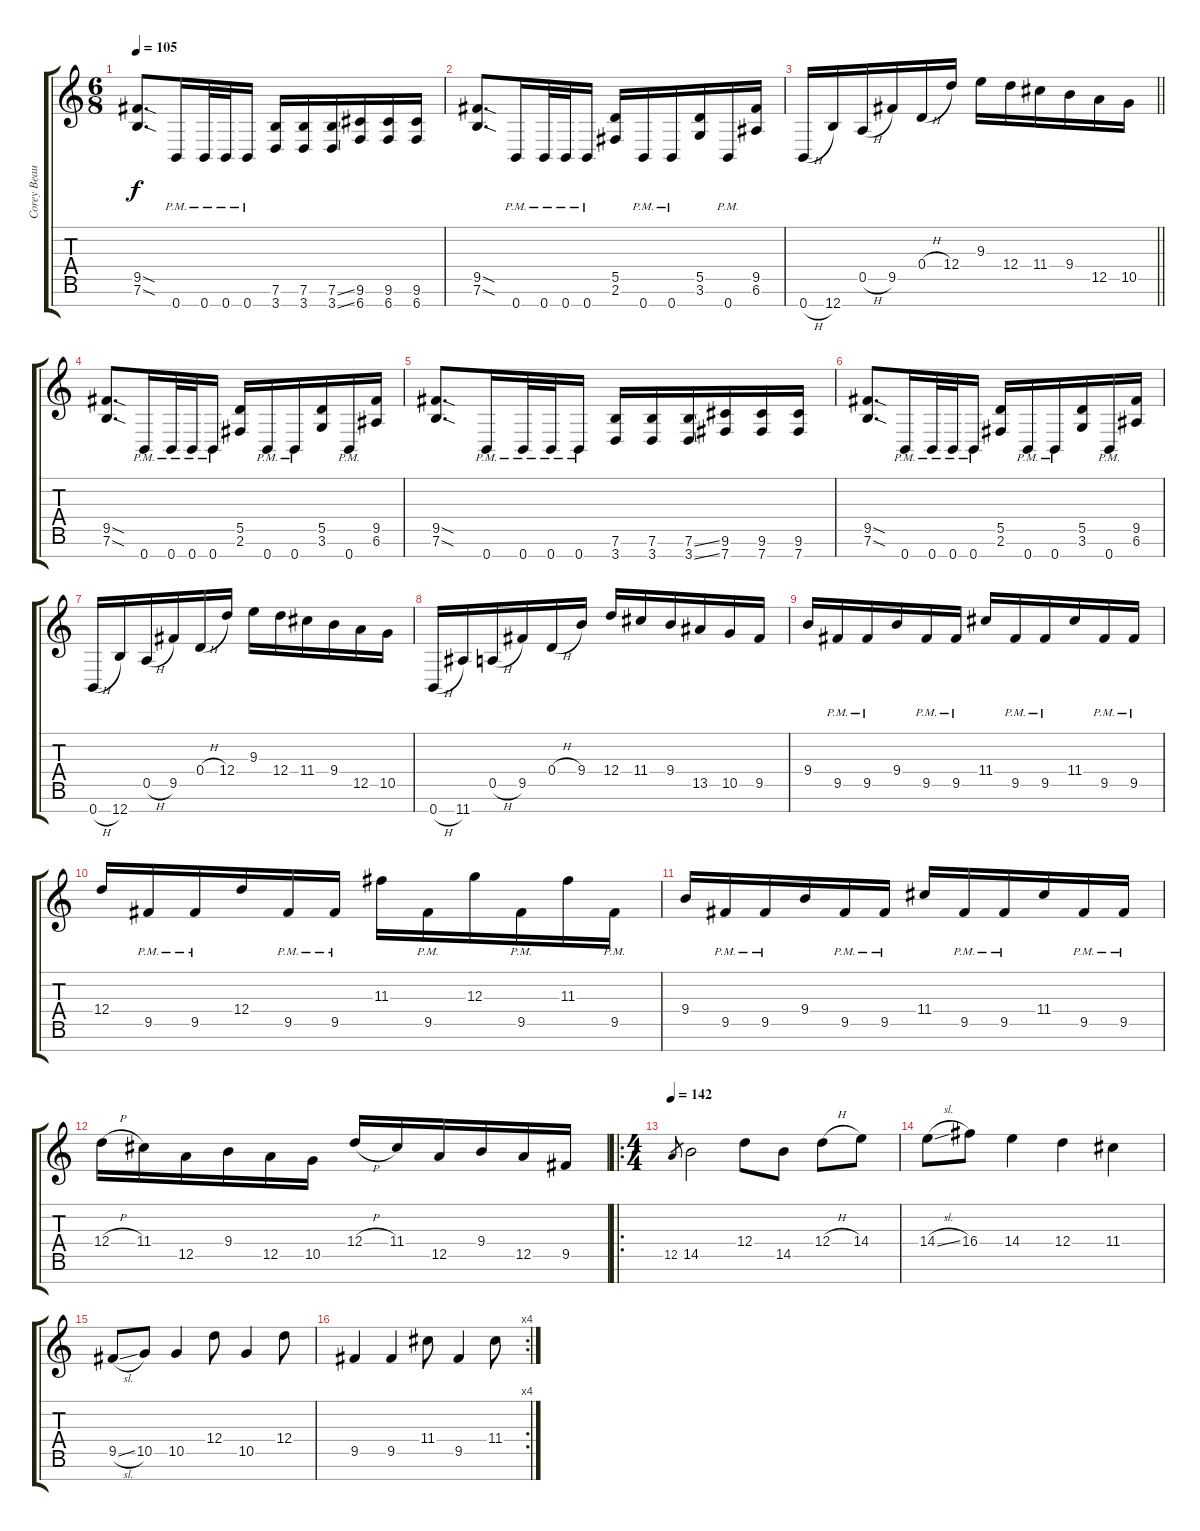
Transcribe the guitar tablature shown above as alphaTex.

\track ("Corey Beaulieu" "Corey Beau") {instrument distortionguitar}
\staff {score tabs}
\tuning (E4 B3 G3 D3 A2 E2 B1) {hide}
\ts (6 8)
\tempo 105
\clef g2
\ks c
(9.5{sod} 7.6{sod}).8{d dy f} 0.7{pm}.16 0.7{pm}.32 0.7{pm}.32 0.7{pm}.16 (7.6 3.7).16 (7.6 3.7).16 (7.6{ss} 3.7{ss}).16 (9.6 6.7).16 (9.6 6.7).16 (9.6 6.7).16 |
(9.5{sod} 7.6{sod}).8{d} 0.7{pm}.16 0.7{pm}.32 0.7{pm}.32 0.7{pm}.16 (5.5 2.6).16 0.7{pm}.16 0.7{pm}.16 (5.5 3.6).16 0.7{pm}.16 (9.5 6.6).16 |
\barLineRight lightlight
0.7{h}.16 12.7.16 0.5{h}.16 9.5.16 0.4{h}.16 12.4.16 9.3.16 12.4.16 11.4.16 9.4.16 12.5.16 10.5.16 |
(9.5{sod} 7.6{sod}).8{d} 0.7{pm}.16 0.7{pm}.32 0.7{pm}.32 0.7{pm}.16 (5.5 2.6).16 0.7{pm}.16 0.7{pm}.16 (5.5 3.6).16 0.7{pm}.16 (9.5 6.6).16 |
(9.5{sod} 7.6{sod}).8{d} 0.7{pm}.16 0.7{pm}.32 0.7{pm}.32 0.7{pm}.16 (7.6 3.7).16 (7.6 3.7).16 (7.6{ss} 3.7{ss}).16 (9.6 7.7).16 (9.6 7.7).16 (9.6 7.7).16 |
(9.5{sod} 7.6{sod}).8{d} 0.7{pm}.16 0.7{pm}.32 0.7{pm}.32 0.7{pm}.16 (5.5 2.6).16 0.7{pm}.16 0.7{pm}.16 (5.5 3.6).16 0.7{pm}.16 (9.5 6.6).16 |
0.7{h}.16 12.7.16 0.5{h}.16 9.5.16 0.4{h}.16 12.4.16 9.3.16 12.4.16 11.4.16 9.4.16 12.5.16 10.5.16 |
0.7{h}.16 11.7.16 0.5{h}.16 9.5.16 0.4{h}.16 9.4.16 12.4.16 11.4.16 9.4.16 13.5.16 10.5.16 9.5.16 |
9.4.16 9.5{pm}.16 9.5{pm}.16 9.4.16 9.5{pm}.16 9.5{pm}.16 11.4.16 9.5{pm}.16 9.5{pm}.16 11.4.16 9.5{pm}.16 9.5{pm}.16 |
12.4.16 9.5{pm}.16 9.5{pm}.16 12.4.16 9.5{pm}.16 9.5{pm}.16 11.3.16 9.5{pm}.16 12.3.16 9.5{pm}.16 11.3.16 9.5{pm}.16 |
9.4.16 9.5{pm}.16 9.5{pm}.16 9.4.16 9.5{pm}.16 9.5{pm}.16 11.4.16 9.5{pm}.16 9.5{pm}.16 11.4.16 9.5{pm}.16 9.5{pm}.16 |
12.4{h}.16 11.4.16 12.5.16 9.4.16 12.5.16 10.5.16 12.4{h}.16 11.4.16 12.5.16 9.4.16 12.5.16 9.5.16 |
\ro
\ts (4 4)
\tempo 142
12.5.8{gr} 14.5.2 12.4.8 14.5.8 12.4{h}.8 14.4.8 |
14.4{sl}.8 16.4.8 14.4.4 12.4.4 11.4.4 |
9.5{sl}.8 10.5.8 10.5.4 12.4.8 10.5.4 12.4.8 |
\rc 4
9.5.4 9.5.4 11.4.8 9.5.4 11.4.8
